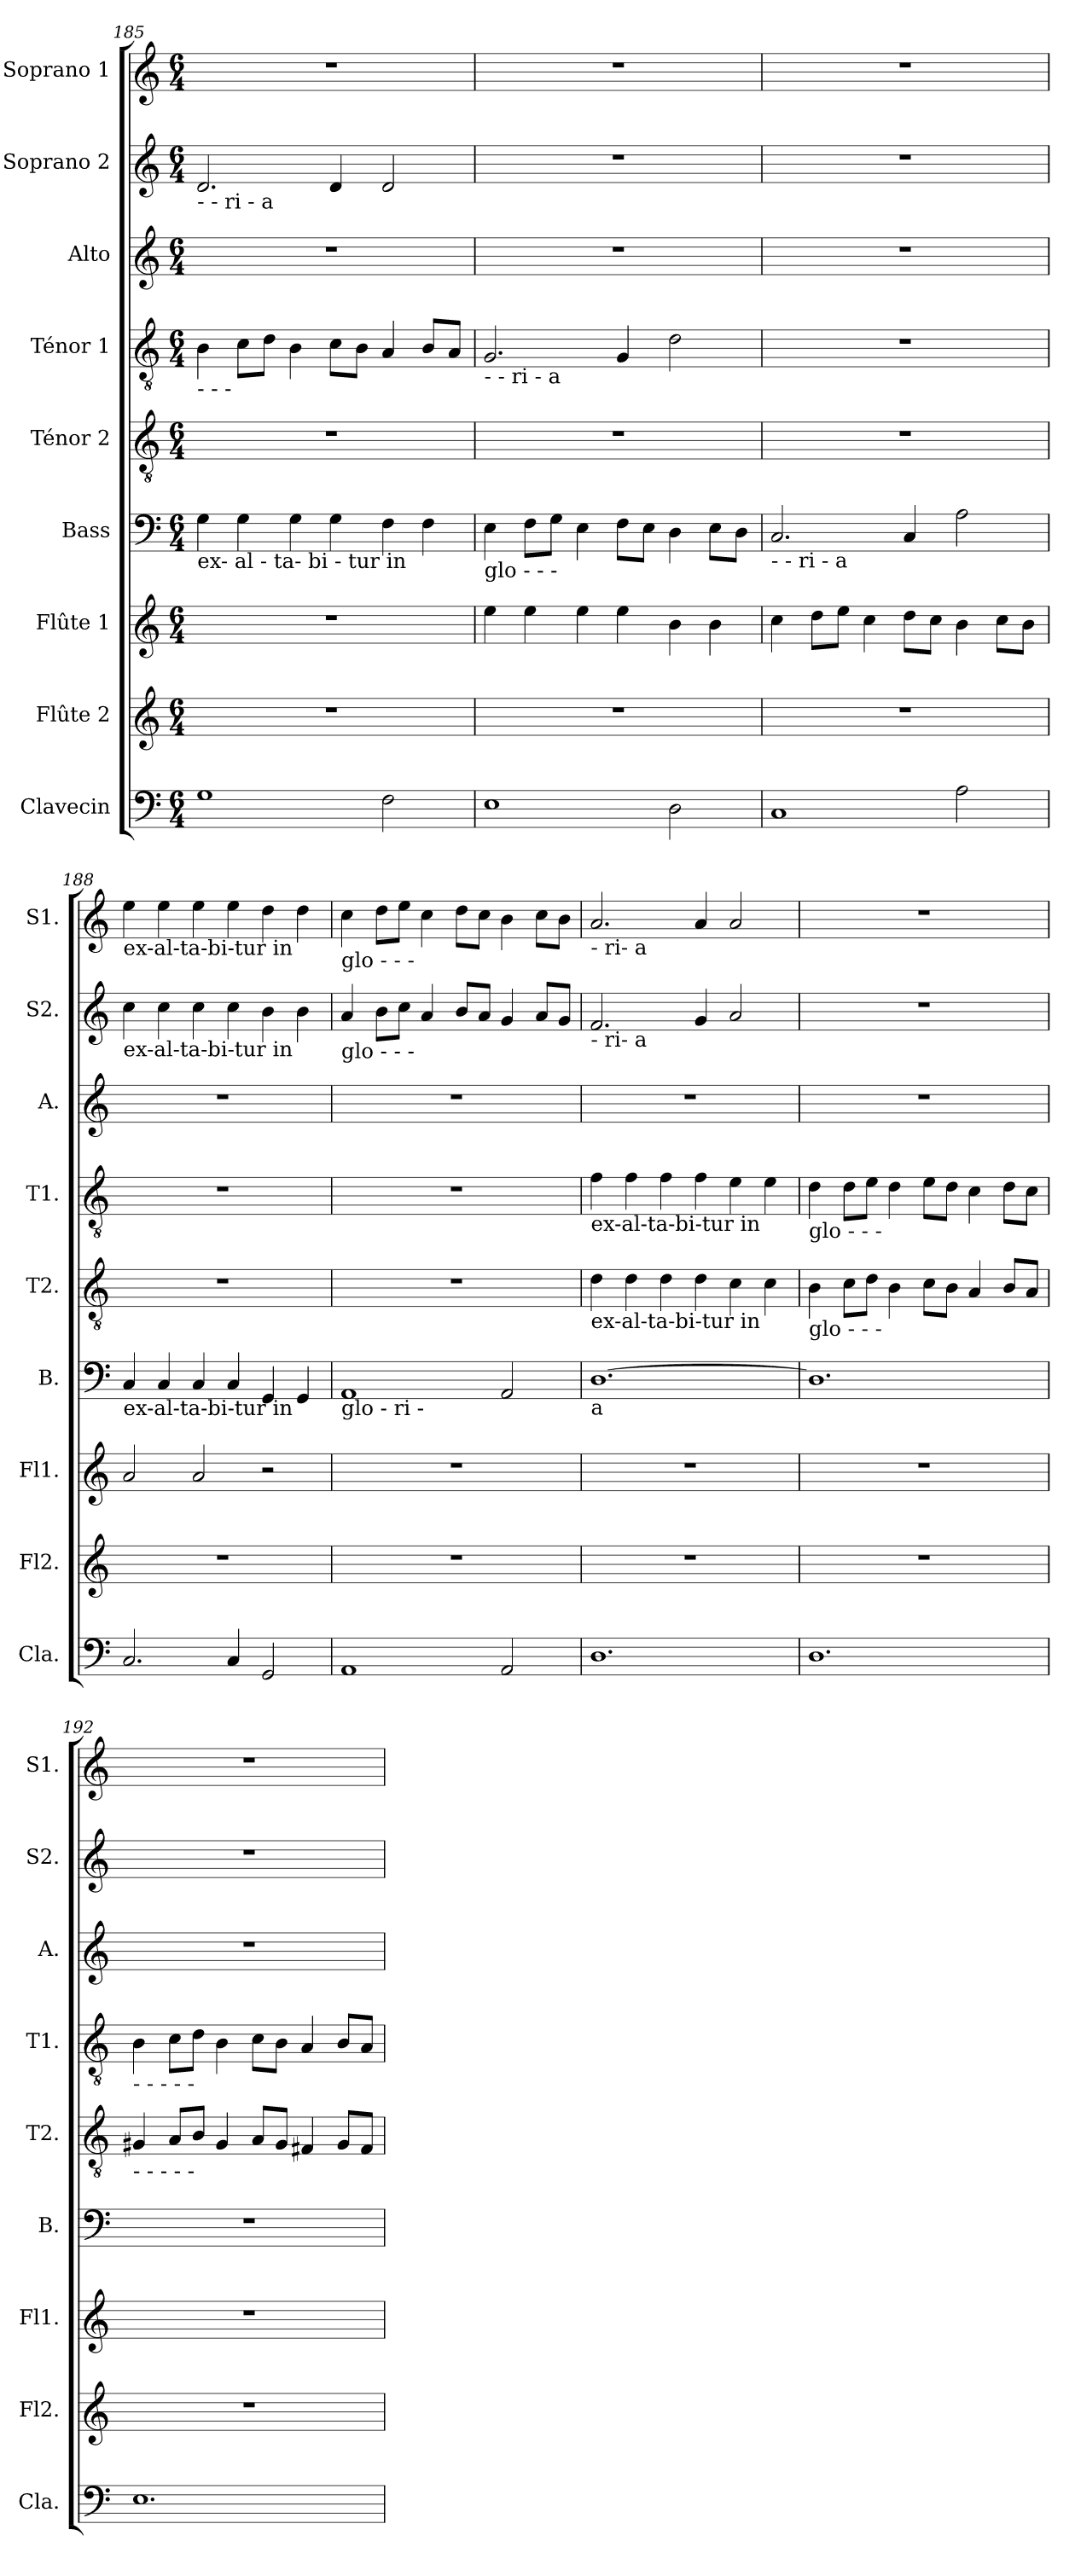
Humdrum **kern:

**kern	**kern	**kern	**kern	**kern	**kern	**kern	**kern	**kern
*part9	*part8	*part7	*part6	*part5	*part4	*part3	*part2	*part1
*staff9	*staff8	*staff7	*staff6	*staff5	*staff4	*staff3	*staff2	*staff1
*I"Clavecin	*I"Flûte 2	*I"Flûte 1	*I"Bass	*I"Ténor 2	*I"Ténor 1	*I"Alto	*I"Soprano 2	*I"Soprano 1
*I'Cla.	*I'Fl2.	*I'Fl1.	*I'B.	*I'T2.	*I'T1.	*I'A.	*I'S2.	*I'S1.
!!LO:PB:g=z
*clefF4	*clefG2	*clefG2	*clefF4	*clefGv2	*clefGv2	*clefG2	*clefG2	*clefG2
*k[]	*k[]	*k[]	*k[]	*k[]	*k[]	*k[]	*k[]	*k[]
*M6/4	*M6/4	*M6/4	*M6/4	*M6/4	*M6/4	*M6/4	*M6/4	*M6/4
=185	=185	=185	=185	=185	=185	=185	=185	=185
!	!	!	!	!	!	!	!LO:TX:b:t=-           -    ri  -  a	!
!	!	!	!	!	!LO:TX:b:t=-             -              -	!	!	!
!	!	!	!LO:TX:b:t=ex- al - ta- bi - tur  in	!	!	!	!	!
1G	1.r	1.r	4G\	1.r	4B\	1.r	2.d	1.r
.	.	.	4G\	.	8c\L	.	.	.
.	.	.	.	.	8d\J	.	.	.
.	.	.	4G\	.	4B\	.	.	.
.	.	.	4G\	.	8c\L	.	4d/	.
.	.	.	.	.	8B\J	.	.	.
2F	.	.	4F\	.	4A/	.	2d	.
.	.	.	4F\	.	8B/L	.	.	.
.	.	.	.	.	8A/J	.	.	.
=186	=186	=186	=186	=186	=186	=186	=186	=186
!	!	!	!	!	!LO:TX:b:t=-        -    ri  - a	!	!	!
!	!	!	!LO:TX:b:t=glo   -        -      -	!	!	!	!	!
1E	1.r	4ee\	4E\	1.r	2.G	1.r	1.r	1.r
.	.	4ee\	8F\L	.	.	.	.	.
.	.	.	8G\J	.	.	.	.	.
.	.	4ee\	4E\	.	.	.	.	.
.	.	4ee\	8F\L	.	4G/	.	.	.
.	.	.	8E\J	.	.	.	.	.
2D	.	4b\	4D\	.	2d	.	.	.
.	.	4b\	8E\L	.	.	.	.	.
.	.	.	8D\J	.	.	.	.	.
=187	=187	=187	=187	=187	=187	=187	=187	=187
!	!	!	!LO:TX:b:t=-       -      ri - a	!	!	!	!	!
1C	1.r	4cc\	2.C	1.r	1.r	1.r	1.r	1.r
.	.	8dd\L	.	.	.	.	.	.
.	.	8ee\J	.	.	.	.	.	.
.	.	4cc\	.	.	.	.	.	.
.	.	8dd\L	4C/	.	.	.	.	.
.	.	8cc\J	.	.	.	.	.	.
2A	.	4b\	2A	.	.	.	.	.
.	.	8cc\L	.	.	.	.	.	.
.	.	8b\J	.	.	.	.	.	.
=188	=188	=188	=188	=188	=188	=188	=188	=188
!	!	!	!	!	!	!	!	!LO:TX:b:t=ex-al-ta-bi-tur in
!	!	!	!	!	!	!	!LO:TX:b:t=ex-al-ta-bi-tur in	!
!	!	!	!LO:TX:b:t=ex-al-ta-bi-tur in	!	!	!	!	!
2.C	1.r	2a	4C/	1.r	1.r	1.r	4cc\	4ee\
.	.	.	4C/	.	.	.	4cc\	4ee\
.	.	2a	4C/	.	.	.	4cc\	4ee\
4C/	.	.	4C/	.	.	.	4cc\	4ee\
2GG	.	2r	4GG/	.	.	.	4b\	4dd\
.	.	.	4GG/	.	.	.	4b\	4dd\
!!LO:PB:g=z
=189	=189	=189	=189	=189	=189	=189	=189	=189
!	!	!	!	!	!	!	!	!LO:TX:b:t=glo      -         -        -
!	!	!	!	!	!	!	!LO:TX:b:t=glo      -         -        -	!
!	!	!	!LO:TX:b:t=glo      -          ri           -	!	!	!	!	!
1AA	1.r	1.r	1AA	1.r	1.r	1.r	4a/	4cc\
.	.	.	.	.	.	.	8b\L	8dd\L
.	.	.	.	.	.	.	8cc\J	8ee\J
.	.	.	.	.	.	.	4a/	4cc\
.	.	.	.	.	.	.	8b/L	8dd\L
.	.	.	.	.	.	.	8a/J	8cc\J
2AA	.	.	2AA	.	.	.	4g/	4b\
.	.	.	.	.	.	.	8a/L	8cc\L
.	.	.	.	.	.	.	8g/J	8b\J
=190	=190	=190	=190	=190	=190	=190	=190	=190
!	!	!	!	!	!	!	!	!LO:TX:b:t=-           ri- a
!	!	!	!	!	!	!	!LO:TX:b:t=-           ri- a	!
!	!	!	!	!	!LO:TX:b:t=ex-al-ta-bi-tur in	!	!	!
!	!	!	!	!LO:TX:b:t=ex-al-ta-bi-tur in	!	!	!	!
!	!	!	!LO:TX:b:t=a	!	!	!	!	!
1.D	1.r	1.r	[1.D	4d\	4f\	1.r	2.f	2.a
.	.	.	.	4d\	4f\	.	.	.
.	.	.	.	4d\	4f\	.	.	.
.	.	.	.	4d\	4f\	.	4g/	4a/
.	.	.	.	4c\	4e\	.	2a	2a
.	.	.	.	4c\	4e\	.	.	.
=191	=191	=191	=191	=191	=191	=191	=191	=191
!	!	!	!	!	!LO:TX:b:t=glo       -       -       -	!	!	!
!	!	!	!	!LO:TX:b:t=glo       -       -       -	!	!	!	!
1.D	1.r	1.r	1.D]	4B\	4d\	1.r	1.r	1.r
.	.	.	.	8c\L	8d\L	.	.	.
.	.	.	.	8d\J	8e\J	.	.	.
.	.	.	.	4B\	4d\	.	.	.
.	.	.	.	8c\L	8e\L	.	.	.
.	.	.	.	8B\J	8d\J	.	.	.
.	.	.	.	4A/	4c\	.	.	.
.	.	.	.	8B/L	8d\L	.	.	.
.	.	.	.	8A/J	8c\J	.	.	.
=192	=192	=192	=192	=192	=192	=192	=192	=192
!	!	!	!	!	!LO:TX:b:t=-       -       -       -       -	!	!	!
!	!	!	!	!LO:TX:b:t=-       -       -       -       -	!	!	!	!
1.E	1.r	1.r	1.r	4G#X/	4B\	1.r	1.r	1.r
.	.	.	.	8A/L	8c\L	.	.	.
.	.	.	.	8B/J	8d\J	.	.	.
.	.	.	.	4G#/	4B\	.	.	.
.	.	.	.	8A/L	8c\L	.	.	.
.	.	.	.	8G#/J	8B\J	.	.	.
.	.	.	.	4F#X/	4A/	.	.	.
.	.	.	.	8G#/L	8B/L	.	.	.
.	.	.	.	8F#/J	8A/J	.	.	.
=	=	=	=	=	=	=	=	=
*-	*-	*-	*-	*-	*-	*-	*-	*-
